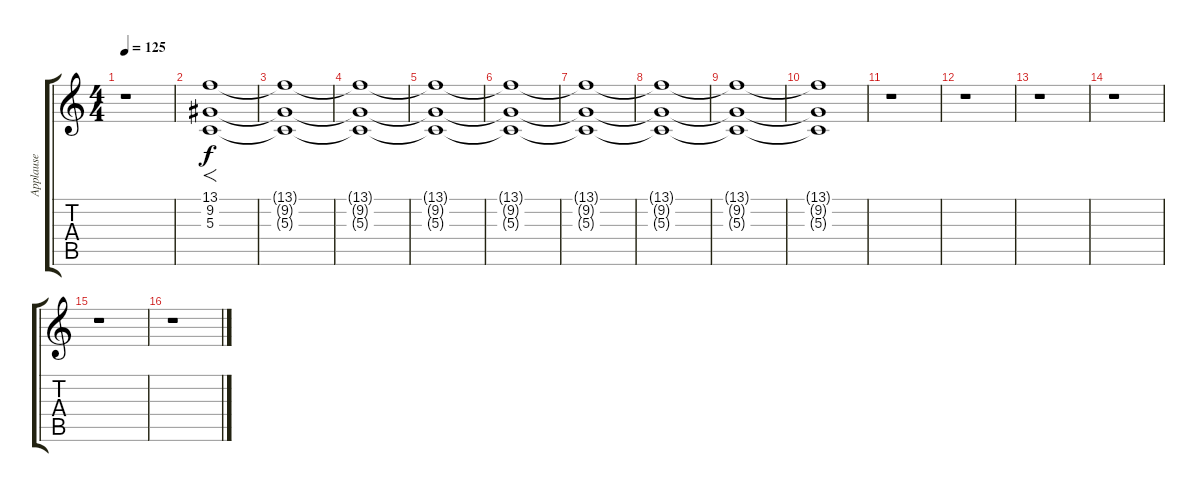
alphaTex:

\track ("Applause" "Applause") {instrument applause}
\staff {score tabs}
\tuning (E4 B3 G3 D3 A2 E2) {hide}
\ts (4 4)
\tempo 125
\clef g2
\ks c
r.1{dy f instrument applause} |
(13.1 9.2 5.3).1{f} |
(13.1{t} 9.2{t} 5.3{t}).1 |
(13.1{t} 9.2{t} 5.3{t}).1 |
(13.1{t} 9.2{t} 5.3{t}).1 |
(13.1{t} 9.2{t} 5.3{t}).1 |
(13.1{t} 9.2{t} 5.3{t}).1{volume 0} |
(13.1{t} 9.2{t} 5.3{t}).1 |
(13.1{t} 9.2{t} 5.3{t}).1 |
(13.1{t} 9.2{t} 5.3{t}).1 |
r.1 |
r.1 |
r.1 |
r.1 |
r.1 |
r.1
